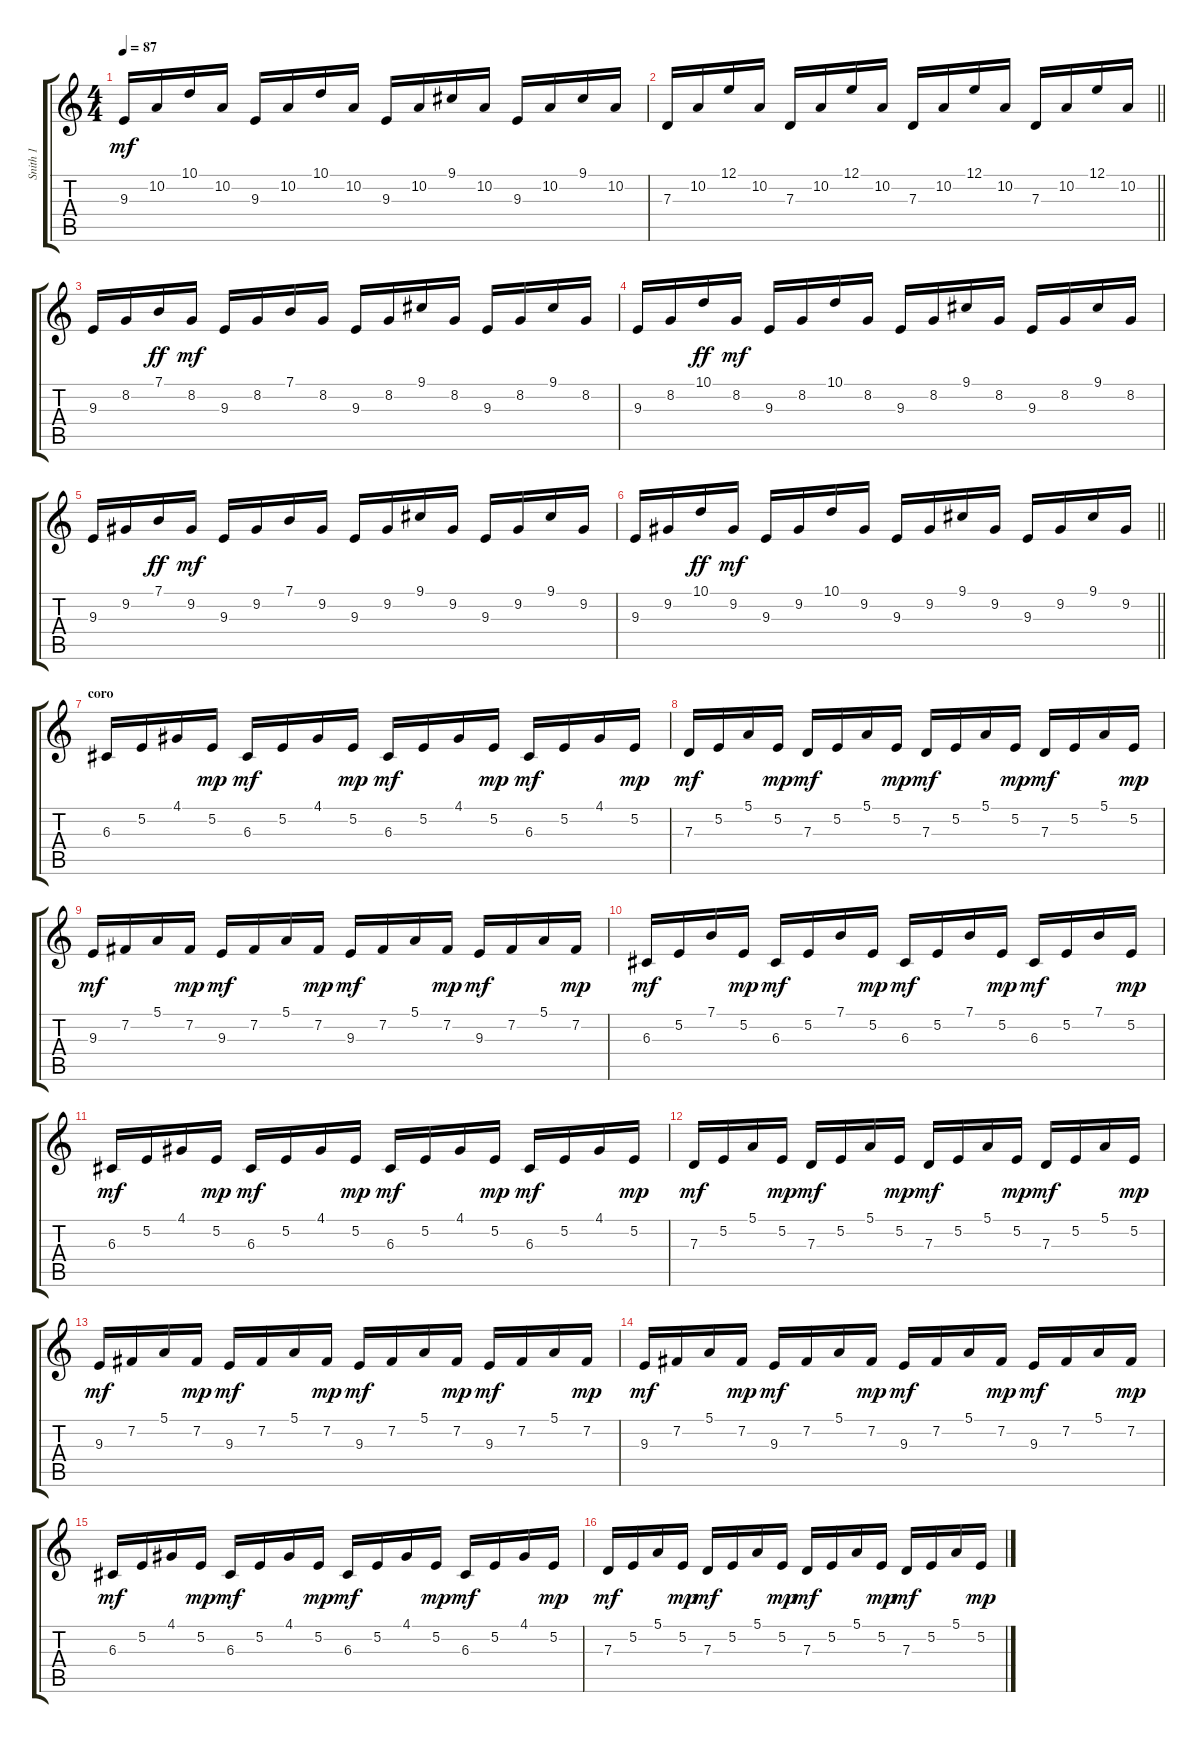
\track ("Snith 1" "Snith 1") {instrument pad1newage}
\staff {score tabs}
\tuning (E4 B3 G3 D3 A2 E2) {hide}
\ts (4 4)
\tempo 87
\clef g2
\ks c
9.3.16{dy mf} 10.2.16 10.1.16 10.2.16 9.3.16 10.2.16 10.1.16 10.2.16 9.3.16 10.2.16 9.1.16 10.2.16 9.3.16 10.2.16 9.1.16 10.2.16 |
\barLineRight lightlight
7.3.16 10.2.16 12.1.16 10.2.16 7.3.16 10.2.16 12.1.16 10.2.16 7.3.16 10.2.16 12.1.16 10.2.16 7.3.16 10.2.16 12.1.16 10.2.16 |
9.3.16 8.2.16 7.1.16{dy ff} 8.2.16{dy mf} 9.3.16 8.2.16 7.1.16 8.2.16 9.3.16 8.2.16 9.1.16 8.2.16 9.3.16 8.2.16 9.1.16 8.2.16 |
9.3.16 8.2.16 10.1.16{dy ff} 8.2.16{dy mf} 9.3.16 8.2.16 10.1.16 8.2.16 9.3.16 8.2.16 9.1.16 8.2.16 9.3.16 8.2.16 9.1.16 8.2.16 |
9.3.16 9.2.16 7.1.16{dy ff} 9.2.16{dy mf} 9.3.16 9.2.16 7.1.16 9.2.16 9.3.16 9.2.16 9.1.16 9.2.16 9.3.16 9.2.16 9.1.16 9.2.16 |
\barLineRight lightlight
9.3.16 9.2.16 10.1.16{dy ff} 9.2.16{dy mf} 9.3.16 9.2.16 10.1.16 9.2.16 9.3.16 9.2.16 9.1.16 9.2.16 9.3.16 9.2.16 9.1.16 9.2.16 |
\section ("" "coro")
6.3.16 5.2.16 4.1.16 5.2.16{dy mp} 6.3.16{dy mf} 5.2.16 4.1.16 5.2.16{dy mp} 6.3.16{dy mf} 5.2.16 4.1.16 5.2.16{dy mp} 6.3.16{dy mf} 5.2.16 4.1.16 5.2.16{dy mp} |
7.3.16{dy mf} 5.2.16 5.1.16 5.2.16{dy mp} 7.3.16{dy mf} 5.2.16 5.1.16 5.2.16{dy mp} 7.3.16{dy mf} 5.2.16 5.1.16 5.2.16{dy mp} 7.3.16{dy mf} 5.2.16 5.1.16 5.2.16{dy mp} |
9.3.16{dy mf} 7.2.16 5.1.16 7.2.16{dy mp} 9.3.16{dy mf} 7.2.16 5.1.16 7.2.16{dy mp} 9.3.16{dy mf} 7.2.16 5.1.16 7.2.16{dy mp} 9.3.16{dy mf} 7.2.16 5.1.16 7.2.16{dy mp} |
6.3.16{dy mf} 5.2.16 7.1.16 5.2.16{dy mp} 6.3.16{dy mf} 5.2.16 7.1.16 5.2.16{dy mp} 6.3.16{dy mf} 5.2.16 7.1.16 5.2.16{dy mp} 6.3.16{dy mf} 5.2.16 7.1.16 5.2.16{dy mp} |
6.3.16{dy mf} 5.2.16 4.1.16 5.2.16{dy mp} 6.3.16{dy mf} 5.2.16 4.1.16 5.2.16{dy mp} 6.3.16{dy mf} 5.2.16 4.1.16 5.2.16{dy mp} 6.3.16{dy mf} 5.2.16 4.1.16 5.2.16{dy mp} |
7.3.16{dy mf} 5.2.16 5.1.16 5.2.16{dy mp} 7.3.16{dy mf} 5.2.16 5.1.16 5.2.16{dy mp} 7.3.16{dy mf} 5.2.16 5.1.16 5.2.16{dy mp} 7.3.16{dy mf} 5.2.16 5.1.16 5.2.16{dy mp} |
9.3.16{dy mf} 7.2.16 5.1.16 7.2.16{dy mp} 9.3.16{dy mf} 7.2.16 5.1.16 7.2.16{dy mp} 9.3.16{dy mf} 7.2.16 5.1.16 7.2.16{dy mp} 9.3.16{dy mf} 7.2.16 5.1.16 7.2.16{dy mp} |
9.3.16{dy mf} 7.2.16 5.1.16 7.2.16{dy mp} 9.3.16{dy mf} 7.2.16 5.1.16 7.2.16{dy mp} 9.3.16{dy mf} 7.2.16 5.1.16 7.2.16{dy mp} 9.3.16{dy mf} 7.2.16 5.1.16 7.2.16{dy mp} |
6.3.16{dy mf} 5.2.16 4.1.16 5.2.16{dy mp} 6.3.16{dy mf} 5.2.16 4.1.16 5.2.16{dy mp} 6.3.16{dy mf} 5.2.16 4.1.16 5.2.16{dy mp} 6.3.16{dy mf} 5.2.16 4.1.16 5.2.16{dy mp} |
7.3.16{dy mf} 5.2.16 5.1.16 5.2.16{dy mp} 7.3.16{dy mf} 5.2.16 5.1.16 5.2.16{dy mp} 7.3.16{dy mf} 5.2.16 5.1.16 5.2.16{dy mp} 7.3.16{dy mf} 5.2.16 5.1.16 5.2.16{dy mp}
